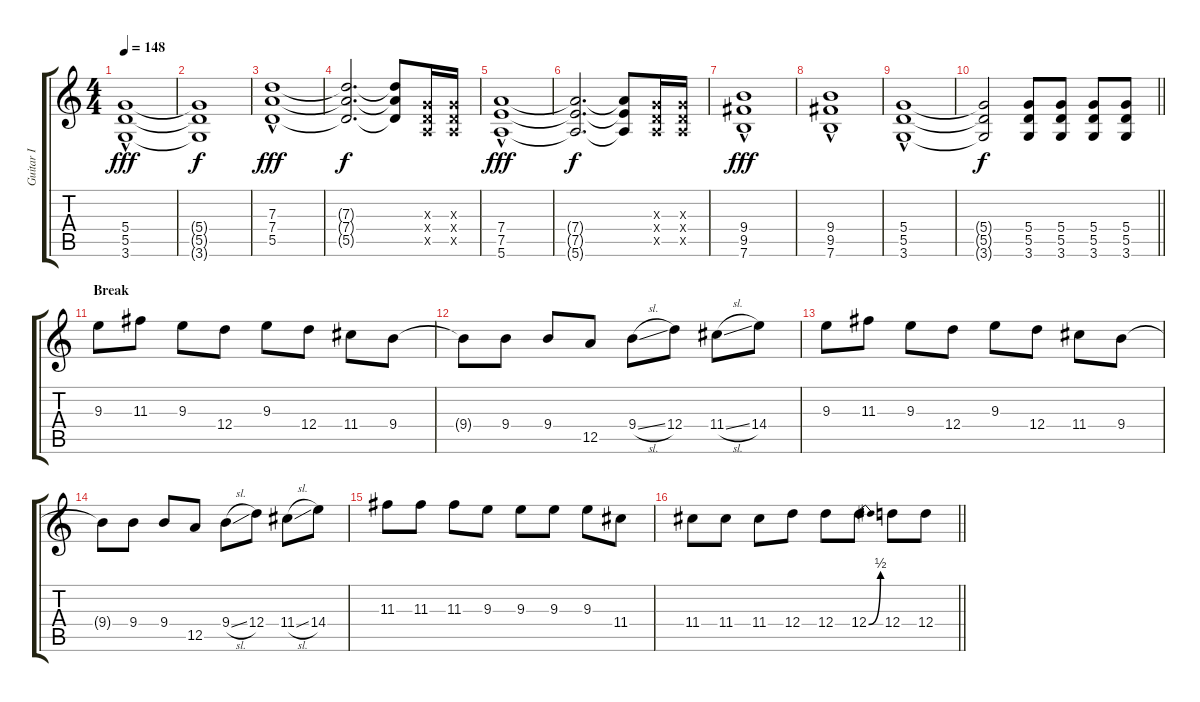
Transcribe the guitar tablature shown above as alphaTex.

\track ("Guitar I" "Guitar I") {instrument overdrivenguitar}
\staff {score tabs}
\tuning (E4 B3 G3 D3 A2 E2) {hide}
\ts (4 4)
\tempo 148
\clef g2
\ks c
(5.4{hac} 5.5{hac} 3.6{hac}).1{dy fff} |
(5.4{t} 5.5{t} 3.6{t}).1{dy f} |
(7.3{hac} 7.4{hac} 5.5{hac}).1{dy fff} |
(7.3{t} 7.4{t} 5.5{t}).2{d dy f} (7.3{t} 7.4{t} 5.5{t}).8 (0.3{x} 0.4{x} 0.5{x}).16 (0.3{x} 0.4{x} 0.5{x}).16 |
(7.4{hac} 7.5{hac} 5.6{hac}).1{dy fff} |
(7.4{t} 7.5{t} 5.6{t}).2{d dy f} (7.4{t} 7.5{t} 5.6{t}).8 (0.3{x} 0.4{x} 0.5{x}).16 (0.3{x} 0.4{x} 0.5{x}).16 |
(9.4{hac} 9.5{hac} 7.6{hac}).1{dy fff} |
(9.4{hac} 9.5{hac} 7.6{hac}).1 |
(5.4{hac} 5.5{hac} 3.6{hac}).1 |
\barLineRight lightlight
(5.4{t} 5.5{t} 3.6{t}).2{dy f} (5.4 5.5 3.6).8 (5.4 5.5 3.6).8 (5.4 5.5 3.6).8 (5.4 5.5 3.6).8 |
\section ("" "Break")
9.3.8 11.3.8 9.3.8 12.4.8 9.3.8 12.4.8 11.4.8 9.4.8 |
9.4{t}.8 9.4.8 9.4.8 12.5.8 9.4{sl}.8 12.4.8 11.4{sl}.8 14.4.8 |
9.3.8 11.3.8 9.3.8 12.4.8 9.3.8 12.4.8 11.4.8 9.4.8 |
9.4{t}.8 9.4.8 9.4.8 12.5.8 9.4{sl}.8 12.4.8 11.4{sl}.8 14.4.8 |
11.3.8 11.3.8 11.3.8 9.3.8 9.3.8 9.3.8 9.3.8 11.4.8 |
\barLineRight lightlight
11.4.8 11.4.8 11.4.8 12.4.8 12.4.8 12.4{be (bend 0 0 60 2)}.8 12.4.8 12.4.8
